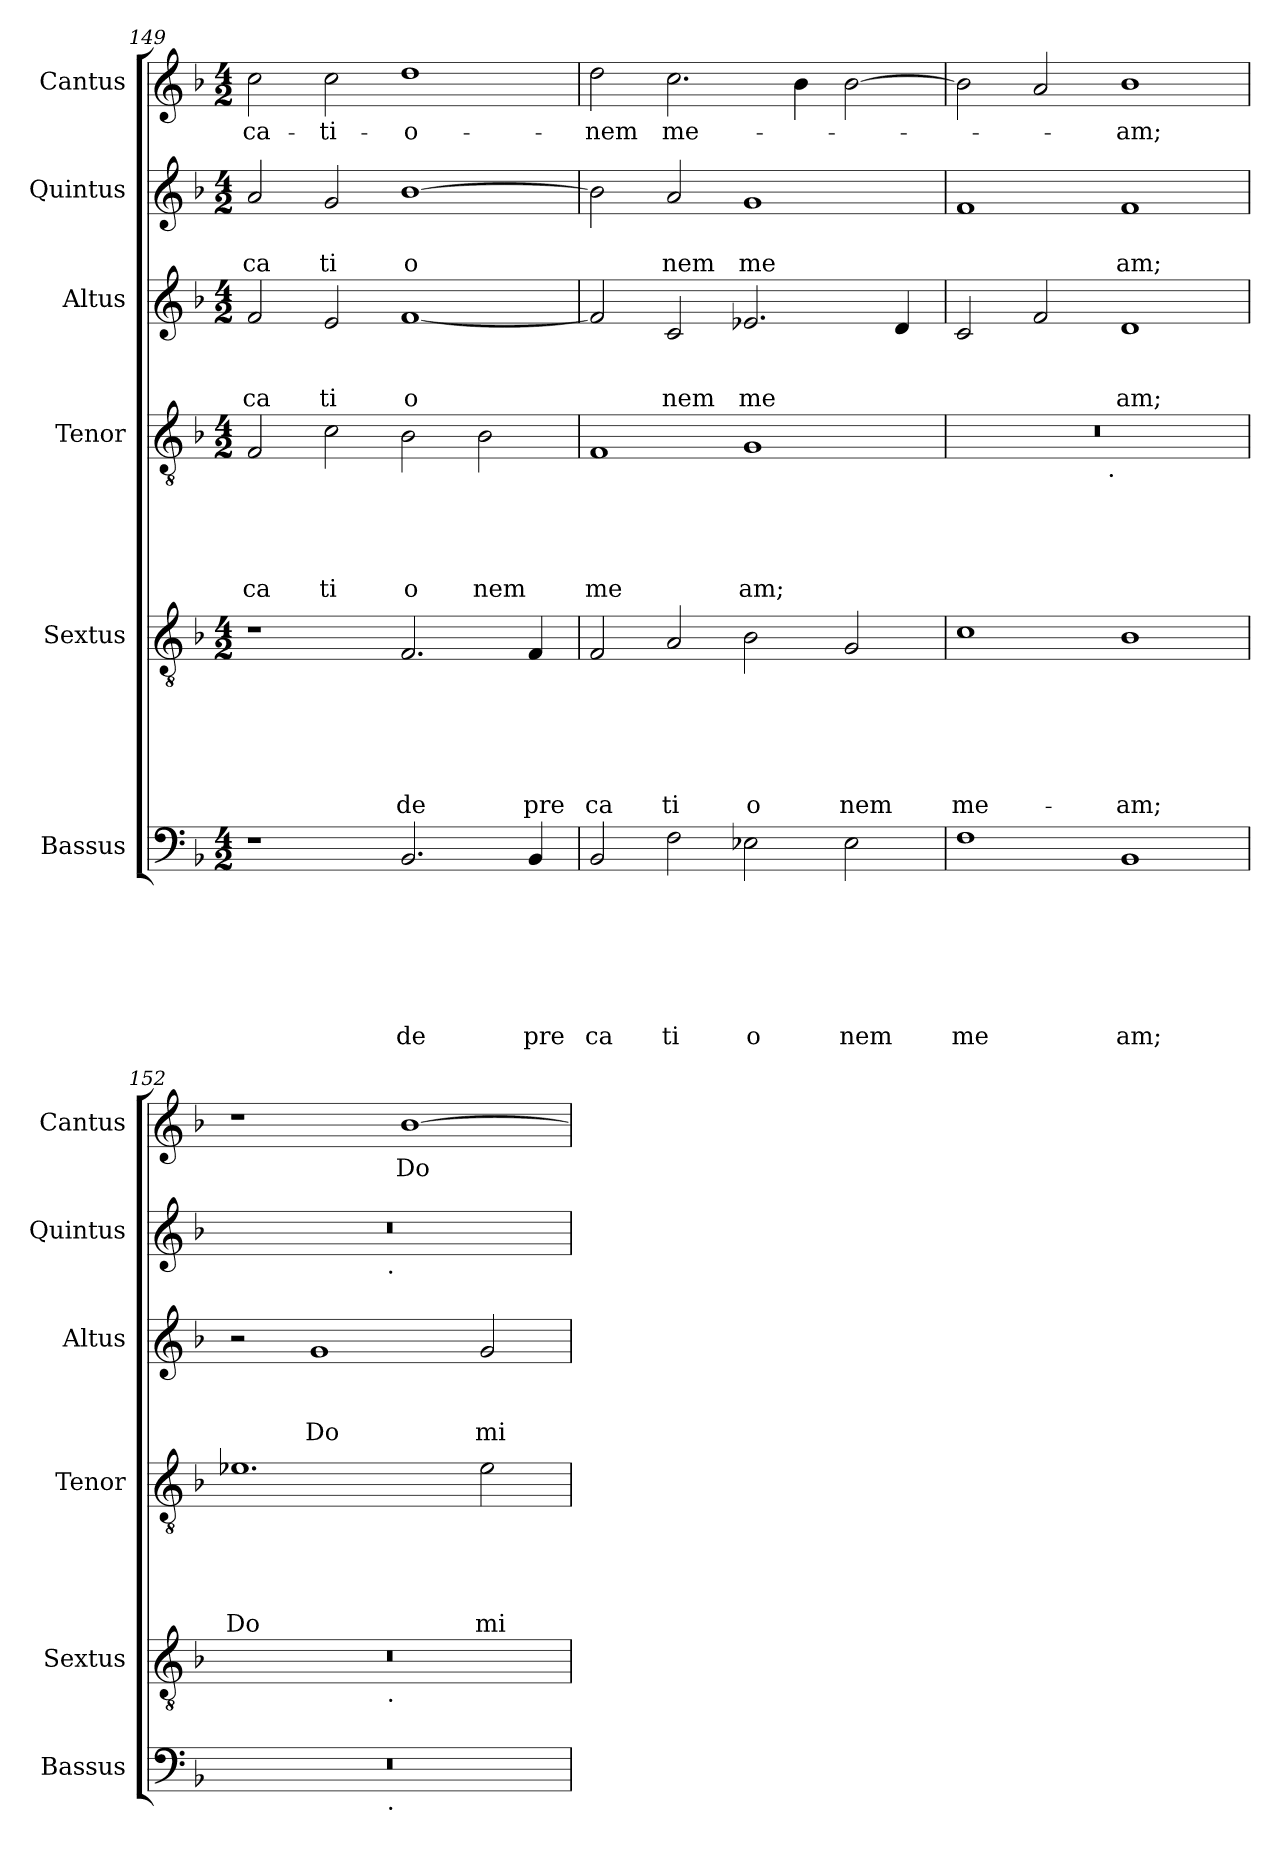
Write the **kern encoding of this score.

**kern	**text	**text	**text	**text	**text	**text	**text	**kern	**text	**text	**text	**text	**text	**text	**kern	**text	**text	**text	**text	**text	**kern	**text	**text	**text	**kern	**text	**text	**kern	**text
*part6	*part6	*part6	*part6	*part6	*part6	*part6	*part6	*part5	*part5	*part5	*part5	*part5	*part5	*part5	*part4	*part4	*part4	*part4	*part4	*part4	*part3	*part3	*part3	*part3	*part2	*part2	*part2	*part1	*part1
*staff6	*staff6	*staff6	*staff6	*staff6	*staff6	*staff6	*staff6	*staff5	*staff5	*staff5	*staff5	*staff5	*staff5	*staff5	*staff4	*staff4	*staff4	*staff4	*staff4	*staff4	*staff3	*staff3	*staff3	*staff3	*staff2	*staff2	*staff2	*staff1	*staff1
*I"Bassus	*	*	*	*	*	*	*	*I"Sextus	*	*	*	*	*	*	*I"Tenor	*	*	*	*	*	*I"Altus	*	*	*	*I"Quintus	*	*	*I"Cantus	*
*I'Bassus	*	*	*	*	*	*	*	*I'Sextus	*	*	*	*	*	*	*I'Tenor	*	*	*	*	*	*I'Altus	*	*	*	*I'Quintus	*	*	*I'Cantus	*
*clefF4	*	*	*	*	*	*	*	*clefGv2	*	*	*	*	*	*	*clefGv2	*	*	*	*	*	*clefG2	*	*	*	*clefG2	*	*	*clefG2	*
*k[b-]	*	*	*	*	*	*	*	*k[b-]	*	*	*	*	*	*	*k[b-]	*	*	*	*	*	*k[b-]	*	*	*	*k[b-]	*	*	*k[b-]	*
*F:	*	*	*	*	*	*	*	*F:	*	*	*	*	*	*	*F:	*	*	*	*	*	*F:	*	*	*	*F:	*	*	*F:	*
*M4/2	*	*	*	*	*	*	*	*M4/2	*	*	*	*	*	*	*M4/2	*	*	*	*	*	*M4/2	*	*	*	*M4/2	*	*	*M4/2	*
=149	=149	=149	=149	=149	=149	=149	=149	=149	=149	=149	=149	=149	=149	=149	=149	=149	=149	=149	=149	=149	=149	=149	=149	=149	=149	=149	=149	=149	=149
!	!	!	!	!	!	!	!	!	!	!	!	!	!	!	!	!	!	!	!	!LO:LY:b	!	!	!	!LO:LY:b	!	!	!LO:LY:b	!	!LO:LY:b
1r	.	.	.	.	.	.	.	1r	.	.	.	.	.	.	2F/	.	.	.	.	ca	2f/	.	.	ca	2a/	.	ca	2cc\	-ca-
!	!	!	!	!	!	!	!	!	!	!	!	!	!	!	!	!	!	!	!	!LO:LY:b	!	!	!	!LO:LY:b	!	!	!LO:LY:b	!	!LO:LY:b
.	.	.	.	.	.	.	.	.	.	.	.	.	.	.	2c\	.	.	.	.	ti	2e/	.	.	ti	2g/	.	ti	2cc\	-ti-
!	!	!	!	!	!	!	!LO:LY:b	!	!	!	!	!	!	!LO:LY:b	!	!	!	!	!	!LO:LY:b	!	!	!	!LO:LY:b:rj	!	!	!LO:LY:b:rj	!	!LO:LY:b
2.BB-/	.	.	.	.	.	.	de	2.F/	.	.	.	.	.	de	2B-\	.	.	.	.	o	[<1f	.	.	o	[>1b-	.	o	1dd	-o-
!	!	!	!	!	!	!	!	!	!	!	!	!	!	!	!	!	!	!	!	!LO:LY:b	!	!	!	!	!	!	!	!	!
.	.	.	.	.	.	.	.	.	.	.	.	.	.	.	2B-\	.	.	.	.	nem	.	.	.	.	.	.	.	.	.
!	!	!	!	!	!	!	!LO:LY:b	!	!	!	!	!	!	!LO:LY:b	!	!	!	!	!	!	!	!	!	!	!	!	!	!	!
4BB-/	.	.	.	.	.	.	pre	4F/	.	.	.	.	.	pre	.	.	.	.	.	.	.	.	.	.	.	.	.	.	.
=150	=150	=150	=150	=150	=150	=150	=150	=150	=150	=150	=150	=150	=150	=150	=150	=150	=150	=150	=150	=150	=150	=150	=150	=150	=150	=150	=150	=150	=150
!	!	!	!	!	!	!	!LO:LY:b	!	!	!	!	!	!	!LO:LY:b	!	!	!	!	!	!LO:LY:b	!	!	!	!	!	!	!	!	!LO:LY:b
2BB-/	.	.	.	.	.	.	ca	2F/	.	.	.	.	.	ca	1F	.	.	.	.	me	2f/]	.	.	.	2b-\]	.	.	2dd\	-nem
!	!	!	!	!	!	!	!LO:LY:b	!	!	!	!	!	!	!LO:LY:b	!	!	!	!	!	!	!	!	!	!LO:LY:b	!	!	!LO:LY:b	!	!LO:LY:b
2F\	.	.	.	.	.	.	ti	2A/	.	.	.	.	.	ti	.	.	.	.	.	.	2c/	.	.	nem	2a/	.	nem	2.cc\	me-
!	!	!	!	!	!	!	!LO:LY:b	!	!	!	!	!	!	!LO:LY:b	!	!	!	!	!	!LO:LY:b	!	!	!	!LO:LY:b	!	!	!LO:LY:b	!	!
2E-X\	.	.	.	.	.	.	o	2B-\	.	.	.	.	.	o	1G	.	.	.	.	am;	2.e-X/	.	.	me	1g	.	me	.	.
.	.	.	.	.	.	.	.	.	.	.	.	.	.	.	.	.	.	.	.	.	.	.	.	.	.	.	.	4b-\	.
!	!	!	!	!	!	!	!LO:LY:b	!	!	!	!	!	!	!LO:LY:b	!	!	!	!	!	!	!	!	!	!	!	!	!	!	!
2E-\	.	.	.	.	.	.	nem	2G/	.	.	.	.	.	nem	.	.	.	.	.	.	.	.	.	.	.	.	.	[>2b-\	.
.	.	.	.	.	.	.	.	.	.	.	.	.	.	.	.	.	.	.	.	.	4d/	.	.	.	.	.	.	.	.
!!LO:PB:g=z
=151	=151	=151	=151	=151	=151	=151	=151	=151	=151	=151	=151	=151	=151	=151	=151	=151	=151	=151	=151	=151	=151	=151	=151	=151	=151	=151	=151	=151	=151
!	!	!	!	!	!	!	!LO:LY:b	!	!	!	!	!	!	!LO:LY:b	!	!	!	!	!	!	!	!	!	!	!	!	!	!	!
*	*	*	*	*	*	*	*	*	*	*	*	*	*	*	*^	*	*	*	*	*	*	*	*	*	*	*	*	*	*
1F	.	.	.	.	.	.	me	1c	.	.	.	.	.	me-	0r	2ryy	.	.	.	.	.	2c/	.	.	.	1f	.	.	2b-\]	.
.	.	.	.	.	.	.	.	.	.	.	.	.	.	.	.	4...ryy	.	.	.	.	.	2f/	.	.	.	.	.	.	2a/	.
!	!	!	!	!	!	!	!	!	!	!	!	!	!	!	!	!LO:TX:b:t=.	!	!	!	!	!	!	!	!	!	!	!	!	!	!
.	.	.	.	.	.	.	.	.	.	.	.	.	.	.	.	1ryy	.	.	.	.	.	.	.	.	.	.	.	.	.	.
!	!	!	!	!	!	!	!LO:LY:b	!	!	!	!	!	!	!LO:LY:b	!	!	!	!	!	!	!	!	!	!	!LO:LY:b	!	!	!LO:LY:b	!	!LO:LY:b
1BB-	.	.	.	.	.	.	am;	1B-	.	.	.	.	.	-am;	.	.	.	.	.	.	.	1d	.	.	am;	1f	.	am;	1b-	-am;
.	.	.	.	.	.	.	.	.	.	.	.	.	.	.	.	32ryy	.	.	.	.	.	.	.	.	.	.	.	.	.	.
=152	=152	=152	=152	=152	=152	=152	=152	=152	=152	=152	=152	=152	=152	=152	=152	=152	=152	=152	=152	=152	=152	=152	=152	=152	=152	=152	=152	=152	=152	=152
!	!	!	!	!	!	!	!	!	!	!	!	!	!	!	!	!	!	!	!	!	!LO:LY:b	!	!	!	!	!	!	!	!	!
*^	*	*	*	*	*	*	*	*^	*	*	*	*	*	*	*v	*v	*	*	*	*	*	*	*	*	*	*^	*	*	*	*
0r	2ryy	.	.	.	.	.	.	.	0r	2ryy	.	.	.	.	.	.	1.e-X	.	.	.	.	Do	2r	.	.	.	0r	2ryy	.	.	1r	.
!	!	!	!	!	!	!	!	!	!	!	!	!	!	!	!	!	!	!	!	!	!	!	!	!	!	!LO:LY:b	!	!	!	!	!	!
.	4...ryy	.	.	.	.	.	.	.	.	4...ryy	.	.	.	.	.	.	.	.	.	.	.	.	1g	.	.	Do	.	4...ryy	.	.	.	.
!	!	!	!	!	!	!	!	!	!	!	!	!	!	!	!	!	!	!	!	!	!	!	!	!	!	!	!	!LO:TX:b:t=.	!	!	!	!
!	!	!	!	!	!	!	!	!	!	!LO:TX:b:t=.	!	!	!	!	!	!	!	!	!	!	!	!	!	!	!	!	!	!	!	!	!	!
!	!LO:TX:b:t=.	!	!	!	!	!	!	!	!	!	!	!	!	!	!	!	!	!	!	!	!	!	!	!	!	!	!	!	!	!	!	!
.	1ryy	.	.	.	.	.	.	.	.	1ryy	.	.	.	.	.	.	.	.	.	.	.	.	.	.	.	.	.	1ryy	.	.	.	.
!	!	!	!	!	!	!	!	!	!	!	!	!	!	!	!	!	!	!	!	!	!	!	!	!	!	!	!	!	!	!	!	!LO:LY:b
.	.	.	.	.	.	.	.	.	.	.	.	.	.	.	.	.	.	.	.	.	.	.	.	.	.	.	.	.	.	.	[>1b-	Do
!	!	!	!	!	!	!	!	!	!	!	!	!	!	!	!	!	!	!	!	!	!	!LO:LY:b	!	!	!	!LO:LY:b	!	!	!	!	!	!
.	.	.	.	.	.	.	.	.	.	.	.	.	.	.	.	.	2e-\	.	.	.	.	mi	2g/	.	.	mi	.	.	.	.	.	.
.	32ryy	.	.	.	.	.	.	.	.	32ryy	.	.	.	.	.	.	.	.	.	.	.	.	.	.	.	.	.	32ryy	.	.	.	.
*v	*v	*	*	*	*	*	*	*	*	*	*	*	*	*	*	*	*	*	*	*	*	*	*	*	*	*	*v	*v	*	*	*	*
*	*	*	*	*	*	*	*	*v	*v	*	*	*	*	*	*	*	*	*	*	*	*	*	*	*	*	*	*	*	*	*
=	=	=	=	=	=	=	=	=	=	=	=	=	=	=	=	=	=	=	=	=	=	=	=	=	=	=	=	=	=
*-	*-	*-	*-	*-	*-	*-	*-	*-	*-	*-	*-	*-	*-	*-	*-	*-	*-	*-	*-	*-	*-	*-	*-	*-	*-	*-	*-	*-	*-
